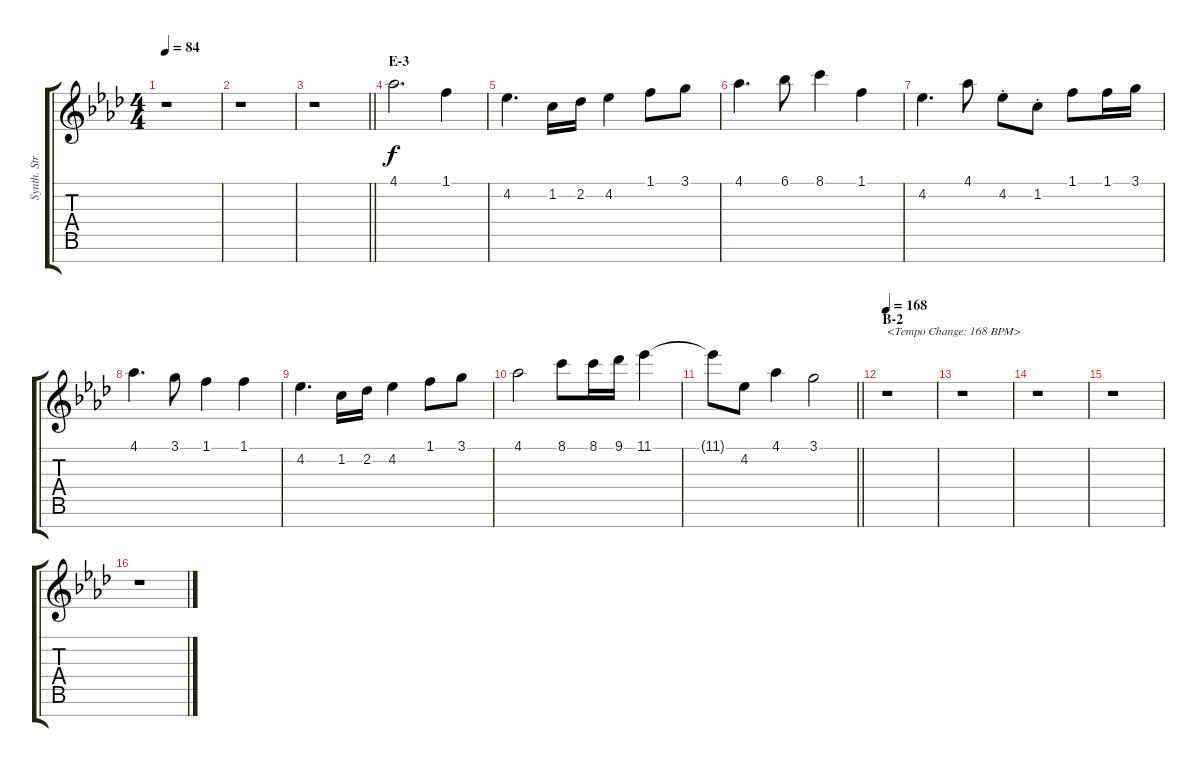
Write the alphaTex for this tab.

\track ("Synth. Strings" "Synth. Str") {instrument stringensemble1}
\staff {score tabs}
\tuning (E5 B4 G4 D4 A3 E3 B2) {hide}
\ts (4 4)
\tempo 84
\clef g2
\ks ab
r.1{dy f} |
r.1 |
\barLineRight lightlight
r.1 |
\section ("" "E-3")
4.1.2{d} 1.1.4 |
4.2.4{d} 1.2.16 2.2.16 4.2.4 1.1.8 3.1.8 |
4.1.4{d} 6.1.8 8.1.4 1.1.4 |
4.2.4{d} 4.1.8 4.2{st}.8 1.2{st}.8 1.1.8 1.1.16 3.1.16 |
4.1.4{d} 3.1.8 1.1.4 1.1.4 |
4.2.4{d} 1.2.16 2.2.16 4.2.4 1.1.8 3.1.8 |
4.1.2 8.1.8 8.1.16 9.1.16 11.1.4 |
\barLineRight lightlight
11.1{t}.8 4.2.8 4.1.4 3.1.2 |
\section ("" "B-2")
\tempo 168
r.1{txt "<Tempo Change: 168 BPM>"} |
r.1 |
r.1 |
r.1 |
r.1
